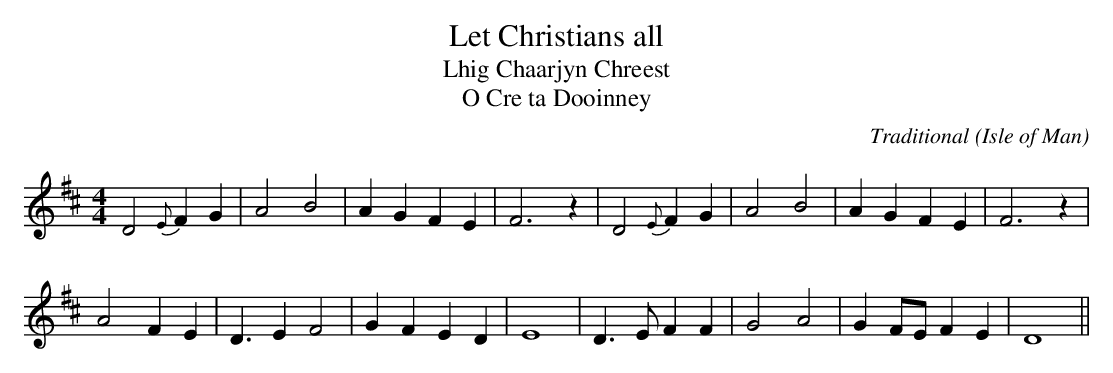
X:1
T:Let Christians all
T:Lhig Chaarjyn Chreest
T:O Cre ta Dooinney
C:Traditional
O:Isle of Man
M:4/4
L:1/4
K:D
D2{E} FG|A2 B2|AG FE|F3 z|D2{E} FG|A2 B2|AG FE|F3 z|
A2 FE|D3/2E F2|GF ED|E4 |D3/2E/ FF|G2 A2|GF/E/ FE|D4 ||
